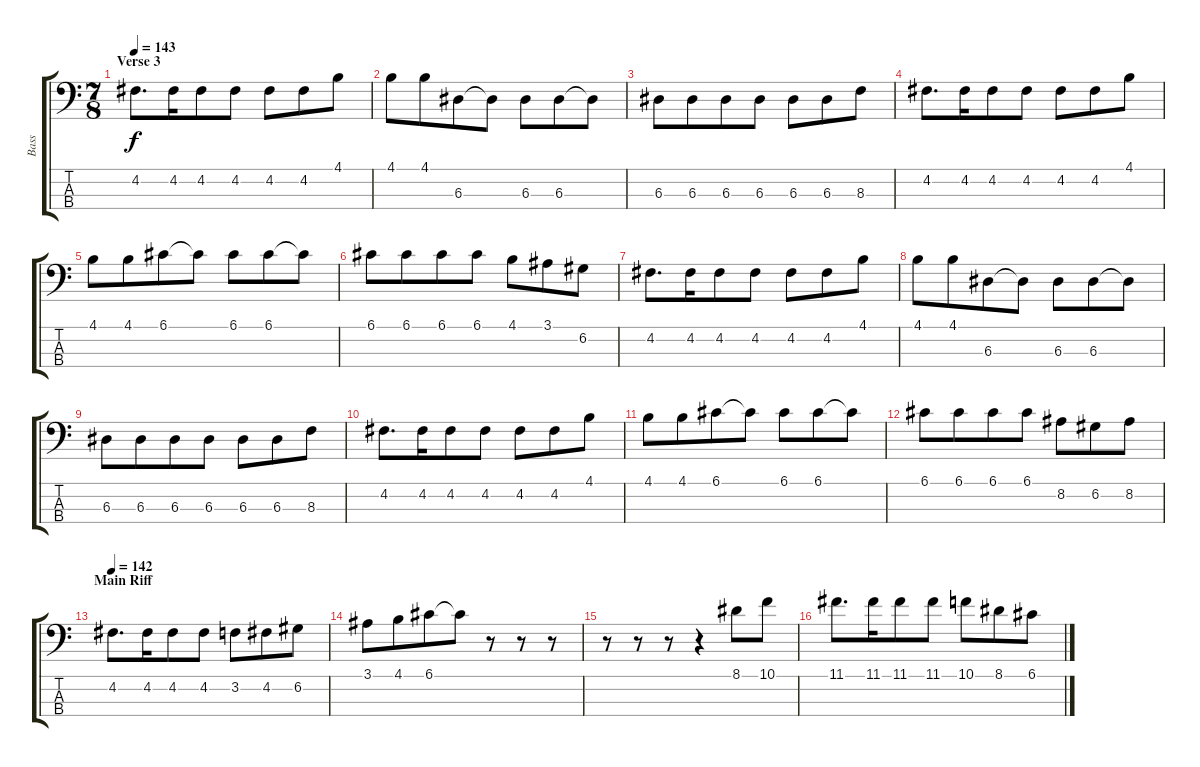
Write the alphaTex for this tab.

\track ("Bass" "Bass") {instrument electricbasspick}
\staff {score tabs}
\tuning (G2 D2 A1 E1) {hide}
\ts (7 8)
\section ("" "Verse 3")
\tempo 143
\clef f4
\ks c
4.2.8{d dy f} 4.2.16 4.2.8 4.2.8 4.2.8 4.2.8 4.1.8 |
4.1.8 4.1.8 6.3.8 6.3{t}.8 6.3.8 6.3.8 6.3{t}.8 |
6.3.8 6.3.8 6.3.8 6.3.8 6.3.8 6.3.8 8.3.8 |
4.2.8{d} 4.2.16 4.2.8 4.2.8 4.2.8 4.2.8 4.1.8 |
4.1.8 4.1.8 6.1.8 6.1{t}.8 6.1.8 6.1.8 6.1{t}.8 |
6.1.8 6.1.8 6.1.8 6.1.8 4.1.8 3.1.8 6.2.8 |
4.2.8{d} 4.2.16 4.2.8 4.2.8 4.2.8 4.2.8 4.1.8 |
4.1.8 4.1.8 6.3.8 6.3{t}.8 6.3.8 6.3.8 6.3{t}.8 |
6.3.8 6.3.8 6.3.8 6.3.8 6.3.8 6.3.8 8.3.8 |
4.2.8{d} 4.2.16 4.2.8 4.2.8 4.2.8 4.2.8 4.1.8 |
4.1.8 4.1.8 6.1.8 6.1{t}.8 6.1.8 6.1.8 6.1{t}.8 |
6.1.8 6.1.8 6.1.8 6.1.8 8.2.8 6.2.8 8.2.8 |
\section ("" "Main Riff")
\tempo 142
4.2.8{d} 4.2.16 4.2.8 4.2.8 3.2.8 4.2.8 6.2.8 |
3.1.8 4.1.8 6.1.8 6.1{t}.8 r.8 r.8 r.8 |
r.8 r.8 r.8 r.4 8.1.8 10.1.8 |
11.1.8{d} 11.1.16 11.1.8 11.1.8 10.1.8 8.1.8 6.1.8
